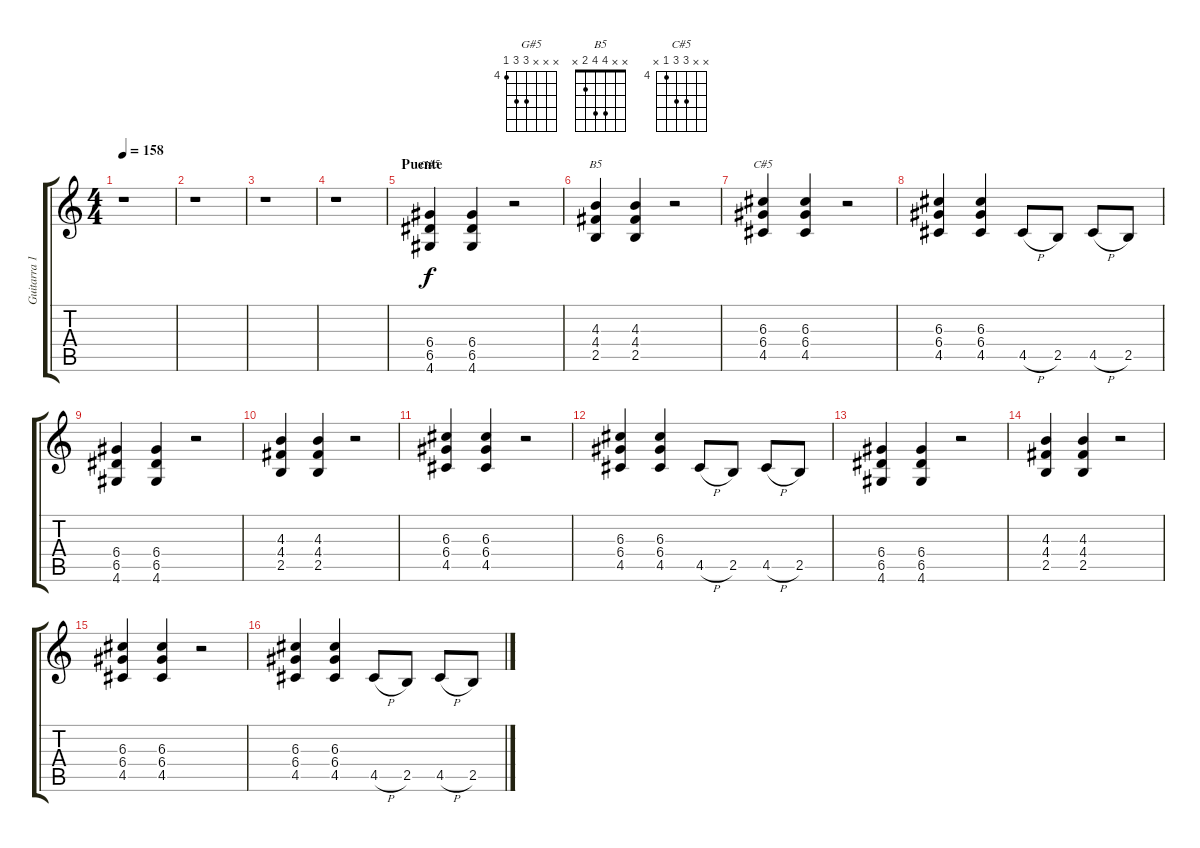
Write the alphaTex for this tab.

\track ("Guitarra 1" "Guitarra 1") {instrument electricguitarclean}
\staff {score tabs}
\tuning (E4 B3 G3 D3 A2 E2) {hide}
\chord ("G#5" x x x 6 6 4) {firstfret 4}
\chord ("B5" x x 4 4 2 x)
\chord ("C#5" x x 6 6 4 x) {firstfret 4}
\ts (4 4)
\tempo 158
\clef g2
\ks c
r.1{dy f} |
r.1 |
r.1 |
r.1 |
\section ("" "Puente")
(6.4 6.5 4.6).4{ch "G#5" volume 9 instrument distortionguitar} (6.4 6.5 4.6).4 r.2 |
(4.3 4.4 2.5).4{ch "B5"} (4.3 4.4 2.5).4 r.2 |
(6.3 6.4 4.5).4{ch "C#5"} (6.3 6.4 4.5).4 r.2 |
(6.3 6.4 4.5).4 (6.3 6.4 4.5).4 4.5{h}.8 2.5.8 4.5{h}.8 2.5.8 |
(6.4 6.5 4.6).4 (6.4 6.5 4.6).4 r.2 |
(4.3 4.4 2.5).4 (4.3 4.4 2.5).4 r.2 |
(6.3 6.4 4.5).4 (6.3 6.4 4.5).4 r.2 |
(6.3 6.4 4.5).4 (6.3 6.4 4.5).4 4.5{h}.8 2.5.8 4.5{h}.8 2.5.8 |
(6.4 6.5 4.6).4 (6.4 6.5 4.6).4 r.2 |
(4.3 4.4 2.5).4 (4.3 4.4 2.5).4 r.2 |
(6.3 6.4 4.5).4 (6.3 6.4 4.5).4 r.2 |
(6.3 6.4 4.5).4 (6.3 6.4 4.5).4 4.5{h}.8 2.5.8 4.5{h}.8 2.5.8
